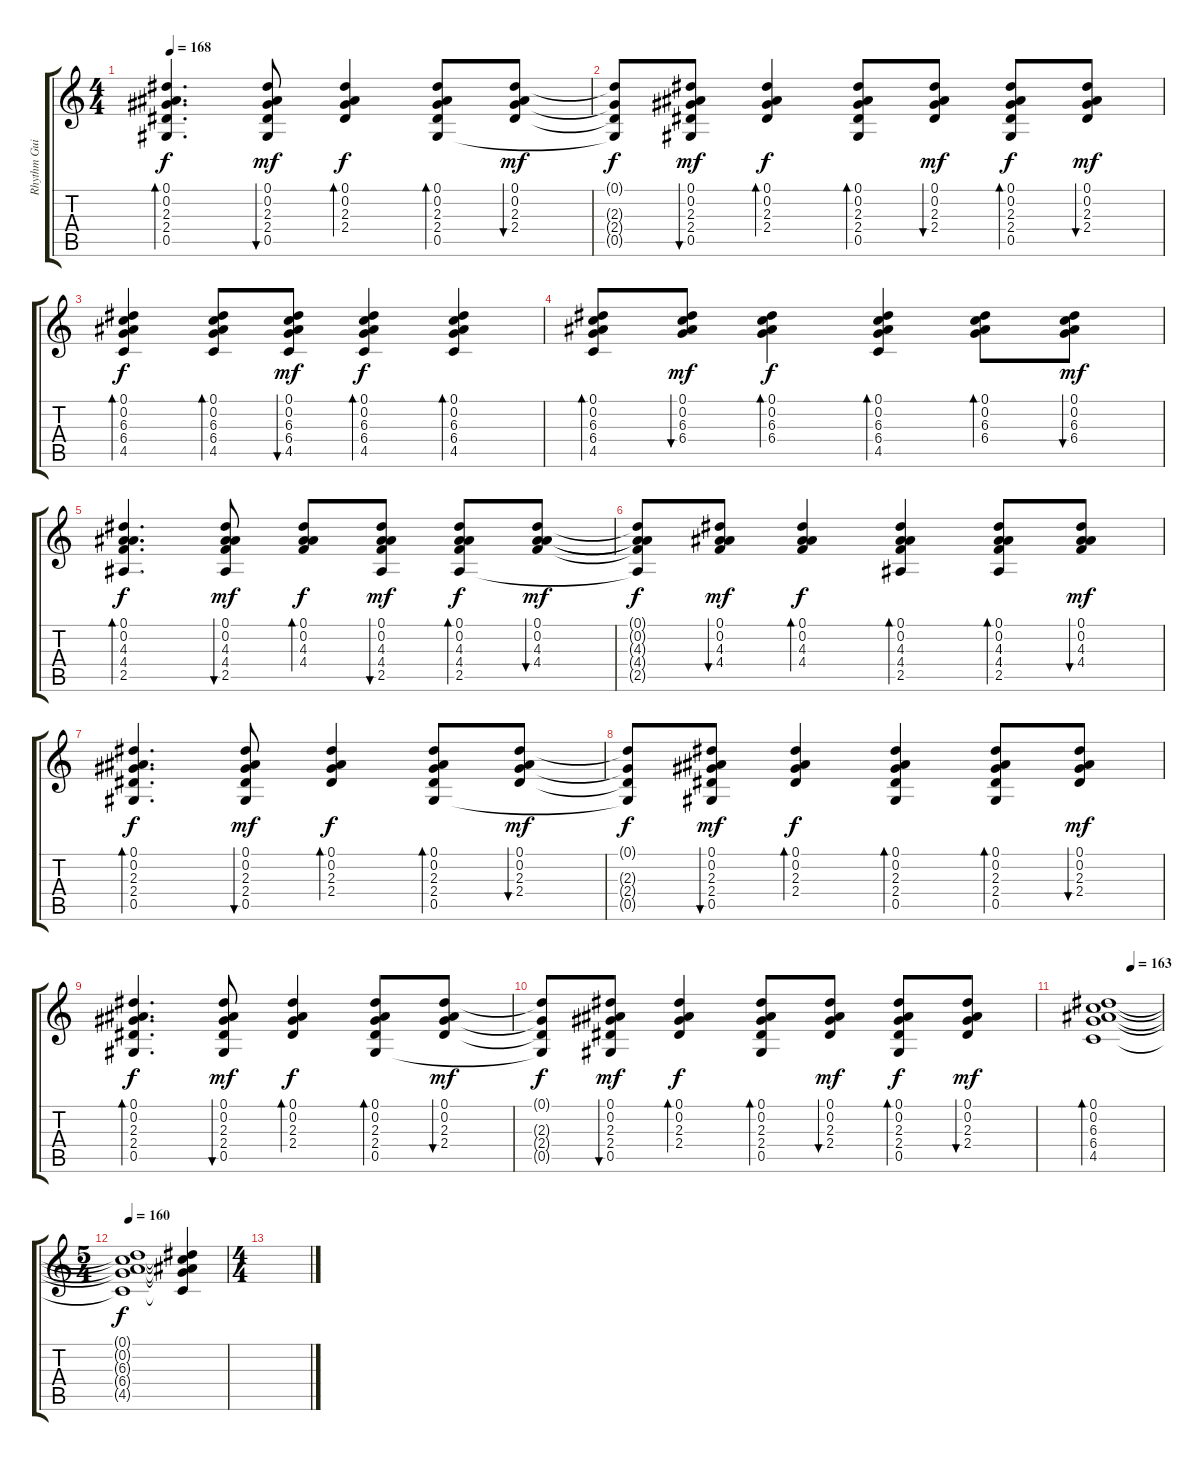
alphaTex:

\track ("Rhythm Guitar R" "Rhythm Gui") {instrument acousticguitarsteel}
\staff {score tabs}
\tuning (Eb4 Bb3 Gb3 Db3 Ab2 Eb2) {hide}
\ts (4 4)
\tempo 168
\clef g2
\ks c
(0.1 0.2 2.3 2.4 0.5).4{d bd 60 dy f} (0.1 0.2 2.3 2.4 0.5).8{bu 60 dy mf} (0.1 0.2 2.3 2.4).4{bd 60 dy f} (0.1 0.2 2.3 2.4 0.5).8{bd 60} (0.1 0.2 2.3 2.4).8{bu 60 dy mf} |
(0.1{t} 2.3{t} 2.4{t} 0.5{t}).8{dy f} (0.1 0.2 2.3 2.4 0.5).8{bu 60 dy mf} (0.1 0.2 2.3 2.4).4{bd 60 dy f} (0.1 0.2 2.3 2.4 0.5).8{bd 60} (0.1 0.2 2.3 2.4).8{bu 60 dy mf} (0.1 0.2 2.3 2.4 0.5).8{bd 60 dy f} (0.1 0.2 2.3 2.4).8{bu 60 dy mf} |
(0.1 0.2 6.3 6.4 4.5).4{bd 60 dy f} (0.1 0.2 6.3 6.4 4.5).8{bd 60} (0.1 0.2 6.3 6.4 4.5).8{bu 60 dy mf} (0.1 0.2 6.3 6.4 4.5).4{bd 60 dy f} (0.1 0.2 6.3 6.4 4.5).4{bd 60} |
(0.1 0.2 6.3 6.4 4.5).8{bd 60} (0.1 0.2 6.3 6.4).8{bu 60 dy mf} (0.1 0.2 6.3 6.4).4{bd 60 dy f} (0.1 0.2 6.3 6.4 4.5).4{bd 60} (0.1 0.2 6.3 6.4).8{bd 60} (0.1 0.2 6.3 6.4).8{bu 60 dy mf} |
(0.1 0.2 4.3 4.4 2.5).4{d bd 60 dy f} (0.1 0.2 4.3 4.4 2.5).8{bu 60 dy mf} (0.1 0.2 4.3 4.4).8{bd 60 dy f} (0.1 0.2 4.3 4.4 2.5).8{bu 60 dy mf} (0.1 0.2 4.3 4.4 2.5).8{bd 60 dy f} (0.1 0.2 4.3 4.4).8{bu 60 dy mf} |
(0.1{t} 0.2{t} 4.3{t} 4.4{t} 2.5{t}).8{dy f} (0.1 0.2 4.3 4.4).8{bu 60 dy mf} (0.1 0.2 4.3 4.4).4{bd 60 dy f} (0.1 0.2 4.3 4.4 2.5).4{bd 60} (0.1 0.2 4.3 4.4 2.5).8{bd 60} (0.1 0.2 4.3 4.4).8{bu 60 dy mf} |
(0.1 0.2 2.3 2.4 0.5).4{d bd 60 dy f} (0.1 0.2 2.3 2.4 0.5).8{bu 60 dy mf} (0.1 0.2 2.3 2.4).4{bd 60 dy f} (0.1 0.2 2.3 2.4 0.5).8{bd 60} (0.1 0.2 2.3 2.4).8{bu 60 dy mf} |
(0.1{t} 2.3{t} 2.4{t} 0.5{t}).8{dy f} (0.1 0.2 2.3 2.4 0.5).8{bu 60 dy mf} (0.1 0.2 2.3 2.4).4{bd 60 dy f} (0.1 0.2 2.3 2.4 0.5).4{bd 60} (0.1 0.2 2.3 2.4 0.5).8{bd 60} (0.1 0.2 2.3 2.4).8{bu 60 dy mf} |
(0.1 0.2 2.3 2.4 0.5).4{d bd 60 dy f} (0.1 0.2 2.3 2.4 0.5).8{bu 60 dy mf} (0.1 0.2 2.3 2.4).4{bd 60 dy f} (0.1 0.2 2.3 2.4 0.5).8{bd 60} (0.1 0.2 2.3 2.4).8{bu 60 dy mf} |
(0.1{t} 2.3{t} 2.4{t} 0.5{t}).8{dy f} (0.1 0.2 2.3 2.4 0.5).8{bu 60 dy mf} (0.1 0.2 2.3 2.4).4{bd 60 dy f} (0.1 0.2 2.3 2.4 0.5).8{bd 60} (0.1 0.2 2.3 2.4).8{bu 60 dy mf} (0.1 0.2 2.3 2.4 0.5).8{bd 60 dy f} (0.1 0.2 2.3 2.4).8{bu 60 dy mf} |
\tempo (163 0.5)
(0.1 0.2 6.3 6.4 4.5).1{bd 120} |
\ts (5 4)
\tempo 160
(0.1{t} 0.2{t} 6.3{t} 6.4{t} 4.5{t}).1{dy f} (0.1{t} 0.2{t} 6.3{t} 6.4{t} 4.5{t}).4 |
\ts (4 4)
